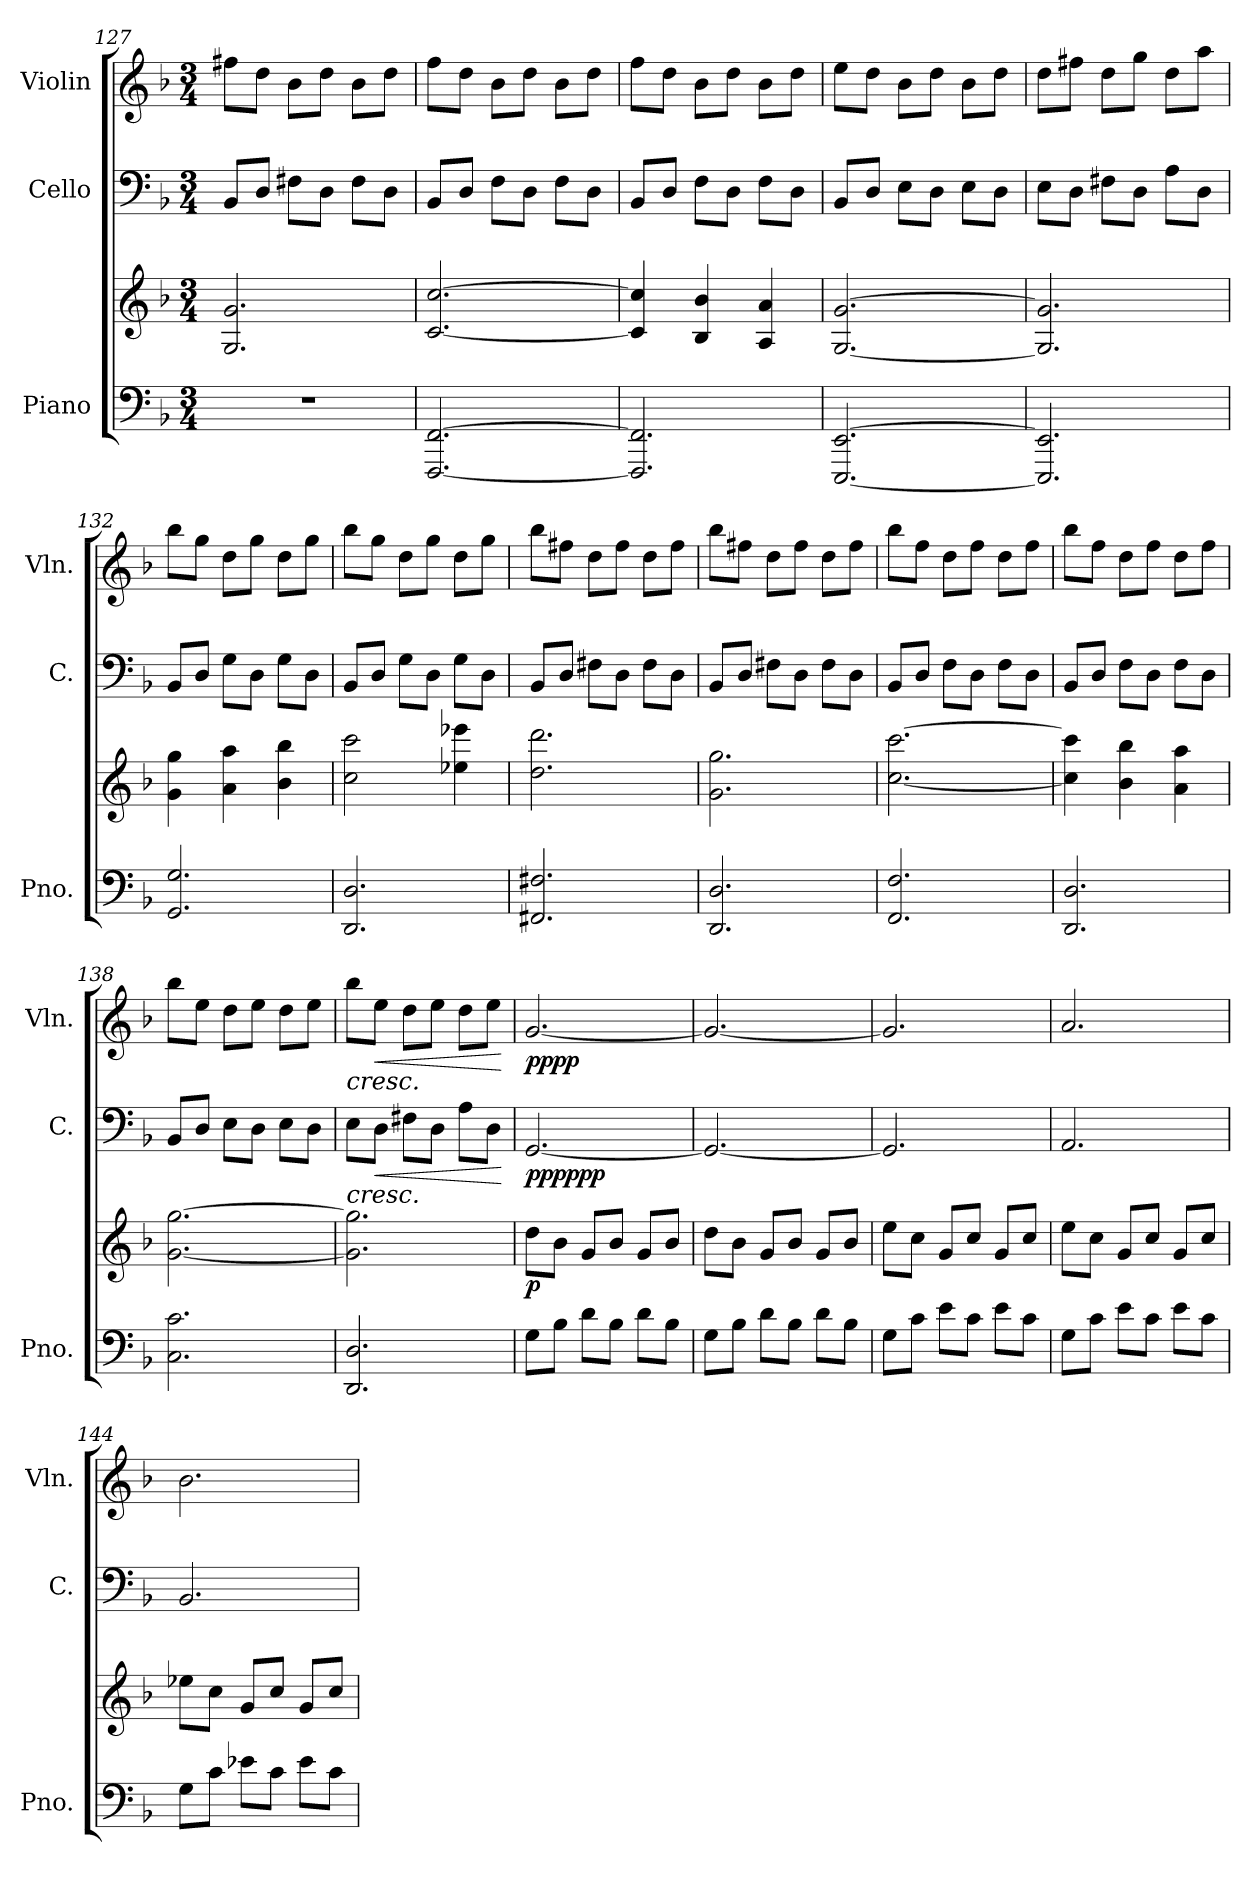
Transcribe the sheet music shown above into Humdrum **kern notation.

**kern	**kern	**dynam	**kern	**dynam	**kern	**dynam
*part3	*part3	*part3	*part2	*part2	*part1	*part1
*staff4	*staff3	*staff3/4	*staff2	*staff2	*staff1	*staff1
*I"Piano	*	*	*I"Cello	*	*I"Violin	*
*I'Pno.	*	*	*I'C.	*	*I'Vln.	*
*clefF4	*clefG2	*	*clefF4	*	*clefG2	*
*k[b-]	*k[b-]	*	*k[b-]	*	*k[b-]	*
*M3/4	*M3/4	*	*M3/4	*	*M3/4	*
=127	=127	=127	=127	=127	=127	=127
2.r	2.G/ 2.g/	.	8BB-/L	.	8ff#X\L	.
.	.	.	8D/J	.	8dd\J	.
.	.	.	8F#X\L	.	8b-\L	.
.	.	.	8D\J	.	8dd\J	.
.	.	.	8F#\L	.	8b-\L	.
.	.	.	8D\J	.	8dd\J	.
!!LO:LB:g=z
=128	=128	=128	=128	=128	=128	=128
[2.FFF/ [2.FF/	[2.c/ [2.cc/	.	8BB-/L	.	8ff\L	.
.	.	.	8D/J	.	8dd\J	.
.	.	.	8F\L	.	8b-\L	.
.	.	.	8D\J	.	8dd\J	.
.	.	.	8F\L	.	8b-\L	.
.	.	.	8D\J	.	8dd\J	.
=129	=129	=129	=129	=129	=129	=129
2.FFF/] 2.FF/]	4c/] 4cc/]	.	8BB-/L	.	8ff\L	.
.	.	.	8D/J	.	8dd\J	.
.	4B-/ 4b-/	.	8F\L	.	8b-\L	.
.	.	.	8D\J	.	8dd\J	.
.	4A/ 4a/	.	8F\L	.	8b-\L	.
.	.	.	8D\J	.	8dd\J	.
!!LO:LB:g=z
=130	=130	=130	=130	=130	=130	=130
[2.EEE/ [2.EE/	[2.G/ [2.g/	.	8BB-/L	.	8ee\L	.
.	.	.	8D/J	.	8dd\J	.
.	.	.	8E\L	.	8b-\L	.
.	.	.	8D\J	.	8dd\J	.
.	.	.	8E\L	.	8b-\L	.
.	.	.	8D\J	.	8dd\J	.
=131	=131	=131	=131	=131	=131	=131
2.EEE/] 2.EE/]	2.G/] 2.g/]	.	8E\L	.	8dd\L	.
.	.	.	8D\J	.	8ff#X\J	.
.	.	.	8F#X\L	.	8dd\L	.
.	.	.	8D\J	.	8gg\J	.
.	.	.	8A\L	.	8dd\L	.
.	.	.	8D\J	.	8aa\J	.
=132	=132	=132	=132	=132	=132	=132
2.GG/ 2.G/	4g\ 4gg\	.	8BB-/L	.	8bb-\L	.
.	.	.	8D/J	.	8gg\J	.
.	4a\ 4aa\	.	8G\L	.	8dd\L	.
.	.	.	8D\J	.	8gg\J	.
.	4b-\ 4bb-\	.	8G\L	.	8dd\L	.
.	.	.	8D\J	.	8gg\J	.
=133	=133	=133	=133	=133	=133	=133
2.DD/ 2.D/	2cc\ 2ccc\	.	8BB-/L	.	8bb-\L	.
.	.	.	8D/J	.	8gg\J	.
.	.	.	8G\L	.	8dd\L	.
.	.	.	8D\J	.	8gg\J	.
.	4ee-X\ 4eee-X\	.	8G\L	.	8dd\L	.
.	.	.	8D\J	.	8gg\J	.
=134	=134	=134	=134	=134	=134	=134
2.FF#X/ 2.F#X/	2.dd\ 2.ddd\	.	8BB-/L	.	8bb-\L	.
.	.	.	8D/J	.	8ff#X\J	.
.	.	.	8F#X\L	.	8dd\L	.
.	.	.	8D\J	.	8ff#\J	.
.	.	.	8F#\L	.	8dd\L	.
.	.	.	8D\J	.	8ff#\J	.
=135	=135	=135	=135	=135	=135	=135
2.DD/ 2.D/	2.g\ 2.gg\	.	8BB-/L	.	8bb-\L	.
.	.	.	8D/J	.	8ff#X\J	.
.	.	.	8F#X\L	.	8dd\L	.
.	.	.	8D\J	.	8ff#\J	.
.	.	.	8F#\L	.	8dd\L	.
.	.	.	8D\J	.	8ff#\J	.
=136	=136	=136	=136	=136	=136	=136
2.FF/ 2.F/	[2.cc\ [2.ccc\	.	8BB-/L	.	8bb-\L	.
.	.	.	8D/J	.	8ff\J	.
.	.	.	8F\L	.	8dd\L	.
.	.	.	8D\J	.	8ff\J	.
.	.	.	8F\L	.	8dd\L	.
.	.	.	8D\J	.	8ff\J	.
=137	=137	=137	=137	=137	=137	=137
2.DD/ 2.D/	4cc\] 4ccc\]	.	8BB-/L	.	8bb-\L	.
.	.	.	8D/J	.	8ff\J	.
.	4b-\ 4bb-\	.	8F\L	.	8dd\L	.
.	.	.	8D\J	.	8ff\J	.
.	4a\ 4aa\	.	8F\L	.	8dd\L	.
.	.	.	8D\J	.	8ff\J	.
!!LO:LB:g=z
=138	=138	=138	=138	=138	=138	=138
2.C\ 2.c\	[2.g\ [2.gg\	.	8BB-/L	.	8bb-\L	.
.	.	.	8D/J	.	8ee\J	.
.	.	.	8E\L	.	8dd\L	.
.	.	.	8D\J	.	8ee\J	.
.	.	.	8E\L	.	8dd\L	.
.	.	.	8D\J	.	8ee\J	.
!!LO:LB:g=z
=139	=139	=139	=139	=139	=139	=139
!	!	!	!	!LO:HP:b	!	!LO:HP:b
2.DD/ 2.D/	2.g\] 2.gg\]	.	8E\L	<	8bb-\L	<
!	!	!	!	!LO:HP:b	!	!LO:HP:b
.	.	.	8D\J	<	8ee\J	<
.	.	.	8F#X\L	.	8dd\L	.
.	.	.	8D\J	.	8ee\J	.
.	.	.	8A\L	.	8dd\L	.
.	.	.	8D\J	.	8ee\J	.
.	.	.	.	[ [	.	[ [
=140	=140	=140	=140	=140	=140	=140
!	!	!LO:DY:b	!	!LO:DY:b	!	!
!	!	!	!	!LO:DY:n=1:b	!	!
!	!	!	!	!LO:DY:n=2:b	!	!LO:DY:b
!	!	!	!	!	!	!LO:DY:n=1:b
8G\L	8dd\L	p	[2.GG/	pp pp pp	[2.g/	pp pp
8B-\J	8b-\J	.	.	.	.	.
8d\L	8g/L	.	.	.	.	.
8B-\J	8b-/J	.	.	.	.	.
8d\L	8g/L	.	.	.	.	.
8B-\J	8b-/J	.	.	.	.	.
=141	=141	=141	=141	=141	=141	=141
8G\L	8dd\L	.	2.GG/_	.	2.g/_	.
8B-\J	8b-\J	.	.	.	.	.
8d\L	8g/L	.	.	.	.	.
8B-\J	8b-/J	.	.	.	.	.
8d\L	8g/L	.	.	.	.	.
8B-\J	8b-/J	.	.	.	.	.
=142	=142	=142	=142	=142	=142	=142
8G\L	8ee\L	.	2.GG/]	.	2.g/]	.
8c\J	8cc\J	.	.	.	.	.
8e\L	8g/L	.	.	.	.	.
8c\J	8cc/J	.	.	.	.	.
8e\L	8g/L	.	.	.	.	.
8c\J	8cc/J	.	.	.	.	.
=143	=143	=143	=143	=143	=143	=143
8G\L	8ee\L	.	2.AA/	.	2.a/	.
8c\J	8cc\J	.	.	.	.	.
8e\L	8g/L	.	.	.	.	.
8c\J	8cc/J	.	.	.	.	.
8e\L	8g/L	.	.	.	.	.
8c\J	8cc/J	.	.	.	.	.
=144	=144	=144	=144	=144	=144	=144
8G\L	8ee-X\L	.	2.BB-/	.	2.b-\	.
8c\J	8cc\J	.	.	.	.	.
8e-X\L	8g/L	.	.	.	.	.
8c\J	8cc/J	.	.	.	.	.
8e-\L	8g/L	.	.	.	.	.
8c\J	8cc/J	.	.	.	.	.
=	=	=	=	=	=	=
*-	*-	*-	*-	*-	*-	*-
